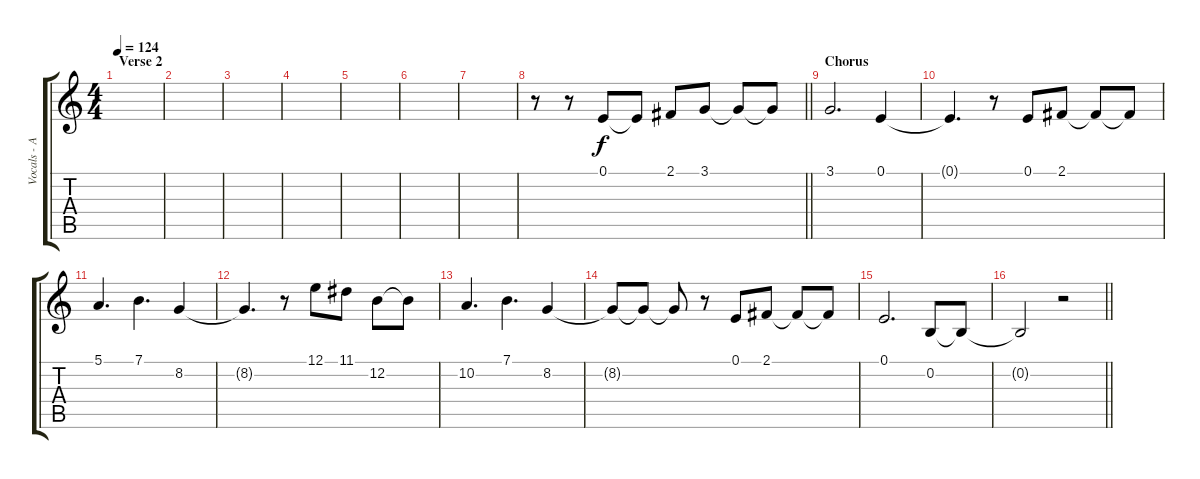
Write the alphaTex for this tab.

\track ("Vocals - Amy Lee" "Vocals - A") {instrument flute}
\staff {score tabs}
\tuning (E4 B3 G3 D3 A2 E2) {hide}
\ts (4 4)
\section ("" "Verse 2")
\tempo 124
\clef g2
\ks c
|
|
|
|
|
|
|
\barLineRight lightlight
r.8 r.8 0.1.8 0.1{t}.8 2.1.8 3.1.8 3.1{t}.8 3.1{t}.8 |
\section ("" "Chorus")
3.1.2{d} 0.1.4 |
0.1{t}.4{d} r.8 0.1.8 2.1.8 2.1{t}.8 2.1{t}.8 |
5.1.4{d} 7.1.4{d} 8.2.4 |
8.2{t}.4{d} r.8 12.1.8 11.1.8 12.2.8 12.2{t}.8 |
10.2.4{d} 7.1.4{d} 8.2.4 |
8.2{t}.8 8.2{t}.8 8.2{t}.8 r.8 0.1.8 2.1.8 2.1{t}.8 2.1{t}.8 |
0.1.2{d} 0.2.8 0.2{t}.8 |
\barLineRight lightlight
0.2{t}.2 r.2
